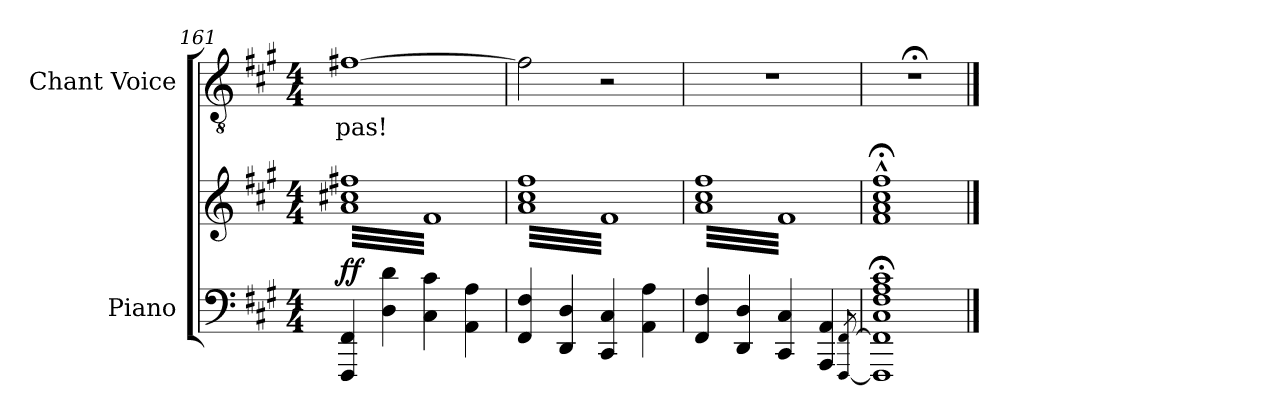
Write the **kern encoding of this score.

**kern	**kern	**dynam	**kern	**text
*part2	*part2	*part2	*part1	*part1
*staff3	*staff2	*staff2/3	*staff1	*staff1
*I"Piano	*	*	*I"Chant Voice	*
*I'Pno	*	*	*	*
*clefF4	*clefG2	*	*clefGv2	*
*k[f#c#g#]	*k[f#c#g#]	*	*k[f#c#g#]	*
*M4/4	*M4/4	*	*M4/4	*
=161	=161	=161	=161	=161
!	!	!LO:DY:b	!	!LO:LY:b
*	*tremolo	*	*	*
4FFF#/ 4FF#/	32a 32cc#X 32ff#XLLL	ff	[1f#X	pas!
.	32f#	.	.	.
.	32a 32cc#X 32ff#X	.	.	.
.	32f#	.	.	.
.	32a 32cc#X 32ff#X	.	.	.
.	32f#	.	.	.
.	32a 32cc#X 32ff#X	.	.	.
.	32f#	.	.	.
4D\ 4d\	32a 32cc#X 32ff#X	.	.	.
.	32f#	.	.	.
.	32a 32cc#X 32ff#X	.	.	.
.	32f#	.	.	.
.	32a 32cc#X 32ff#X	.	.	.
.	32f#	.	.	.
.	32a 32cc#X 32ff#X	.	.	.
.	32f#	.	.	.
4C#\ 4c#\	32a 32cc#X 32ff#X	.	.	.
.	32f#	.	.	.
.	32a 32cc#X 32ff#X	.	.	.
.	32f#	.	.	.
.	32a 32cc#X 32ff#X	.	.	.
.	32f#	.	.	.
.	32a 32cc#X 32ff#X	.	.	.
.	32f#	.	.	.
4AA\ 4A\	32a 32cc#X 32ff#X	.	.	.
.	32f#	.	.	.
.	32a 32cc#X 32ff#X	.	.	.
.	32f#	.	.	.
.	32a 32cc#X 32ff#X	.	.	.
.	32f#	.	.	.
.	32a 32cc#X 32ff#X	.	.	.
.	32f#JJJ	.	.	.
=162	=162	=162	=162	=162
4FF#/ 4F#/	32a 32cc# 32ff#LLL	.	2f#\]	.
.	32f#	.	.	.
.	32a 32cc# 32ff#	.	.	.
.	32f#	.	.	.
.	32a 32cc# 32ff#	.	.	.
.	32f#	.	.	.
.	32a 32cc# 32ff#	.	.	.
.	32f#	.	.	.
4DD/ 4D/	32a 32cc# 32ff#	.	.	.
.	32f#	.	.	.
.	32a 32cc# 32ff#	.	.	.
.	32f#	.	.	.
.	32a 32cc# 32ff#	.	.	.
.	32f#	.	.	.
.	32a 32cc# 32ff#	.	.	.
.	32f#	.	.	.
4CC#/ 4C#/	32a 32cc# 32ff#	.	2r	.
.	32f#	.	.	.
.	32a 32cc# 32ff#	.	.	.
.	32f#	.	.	.
.	32a 32cc# 32ff#	.	.	.
.	32f#	.	.	.
.	32a 32cc# 32ff#	.	.	.
.	32f#	.	.	.
4AA\ 4A\	32a 32cc# 32ff#	.	.	.
.	32f#	.	.	.
.	32a 32cc# 32ff#	.	.	.
.	32f#	.	.	.
.	32a 32cc# 32ff#	.	.	.
.	32f#	.	.	.
.	32a 32cc# 32ff#	.	.	.
.	32f#JJJ	.	.	.
=163	=163	=163	=163	=163
4FF#/ 4F#/	32a 32cc# 32ff#LLL	.	1r	.
.	32f#	.	.	.
.	32a 32cc# 32ff#	.	.	.
.	32f#	.	.	.
.	32a 32cc# 32ff#	.	.	.
.	32f#	.	.	.
.	32a 32cc# 32ff#	.	.	.
.	32f#	.	.	.
4DD/ 4D/	32a 32cc# 32ff#	.	.	.
.	32f#	.	.	.
.	32a 32cc# 32ff#	.	.	.
.	32f#	.	.	.
.	32a 32cc# 32ff#	.	.	.
.	32f#	.	.	.
.	32a 32cc# 32ff#	.	.	.
.	32f#	.	.	.
4CC#/ 4C#/	32a 32cc# 32ff#	.	.	.
.	32f#	.	.	.
.	32a 32cc# 32ff#	.	.	.
.	32f#	.	.	.
.	32a 32cc# 32ff#	.	.	.
.	32f#	.	.	.
.	32a 32cc# 32ff#	.	.	.
.	32f#	.	.	.
4AAA/ 4AA/	32a 32cc# 32ff#	.	.	.
.	32f#	.	.	.
.	32a 32cc# 32ff#	.	.	.
.	32f#	.	.	.
.	32a 32cc# 32ff#	.	.	.
.	32f#	.	.	.
.	32a 32cc# 32ff#	.	.	.
.	32f#JJJ	.	.	.
*	*Xtremolo	*	*	*
[<8qFFF#/ [8qFF#/	.	.	.	.
=164	=164	=164	=164	=164
*^	*	*	*	*
1C#;< 1F#;< 1A;< 1c#;<	1FFF#] 1FF#]	1f#;<^^ 1a;<^^ 1cc#;<^^ 1ff#;<^^	.	1r;<	.
.	.	.	.	.	.
.	.	.	.	.	.
.	.	.	.	.	.
.	.	.	.	.	.
.	.	.	.	.	.
.	.	.	.	.	.
.	.	.	.	.	.
.	.	.	.	.	.
.	.	.	.	.	.
.	.	.	.	.	.
.	.	.	.	.	.
.	.	.	.	.	.
.	.	.	.	.	.
.	.	.	.	.	.
.	.	.	.	.	.
*v	*v	*	*	*	*
==	==	==	==	==
*-	*-	*-	*-	*-
